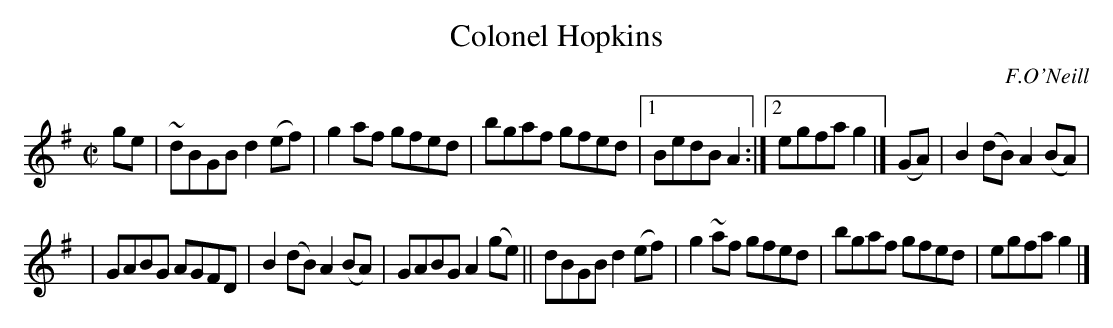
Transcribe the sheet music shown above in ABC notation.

X:1
T: Colonel Hopkins
O: F.O'Neill
M: C|
L: 1/8
K: G
ge \
| ~dBGB d2(ef) | g2af gfed | bgaf gfed |1 BedB A2 :|2 egfa g2 |] (GA) | B2(dB) A2(BA) |
| GABG AGFD | B2(dB)A2(BA) | GABG A2(ge) || dBGB d2(ef) | g2~af gfed | bgaf gfed | egfa g2 |]
